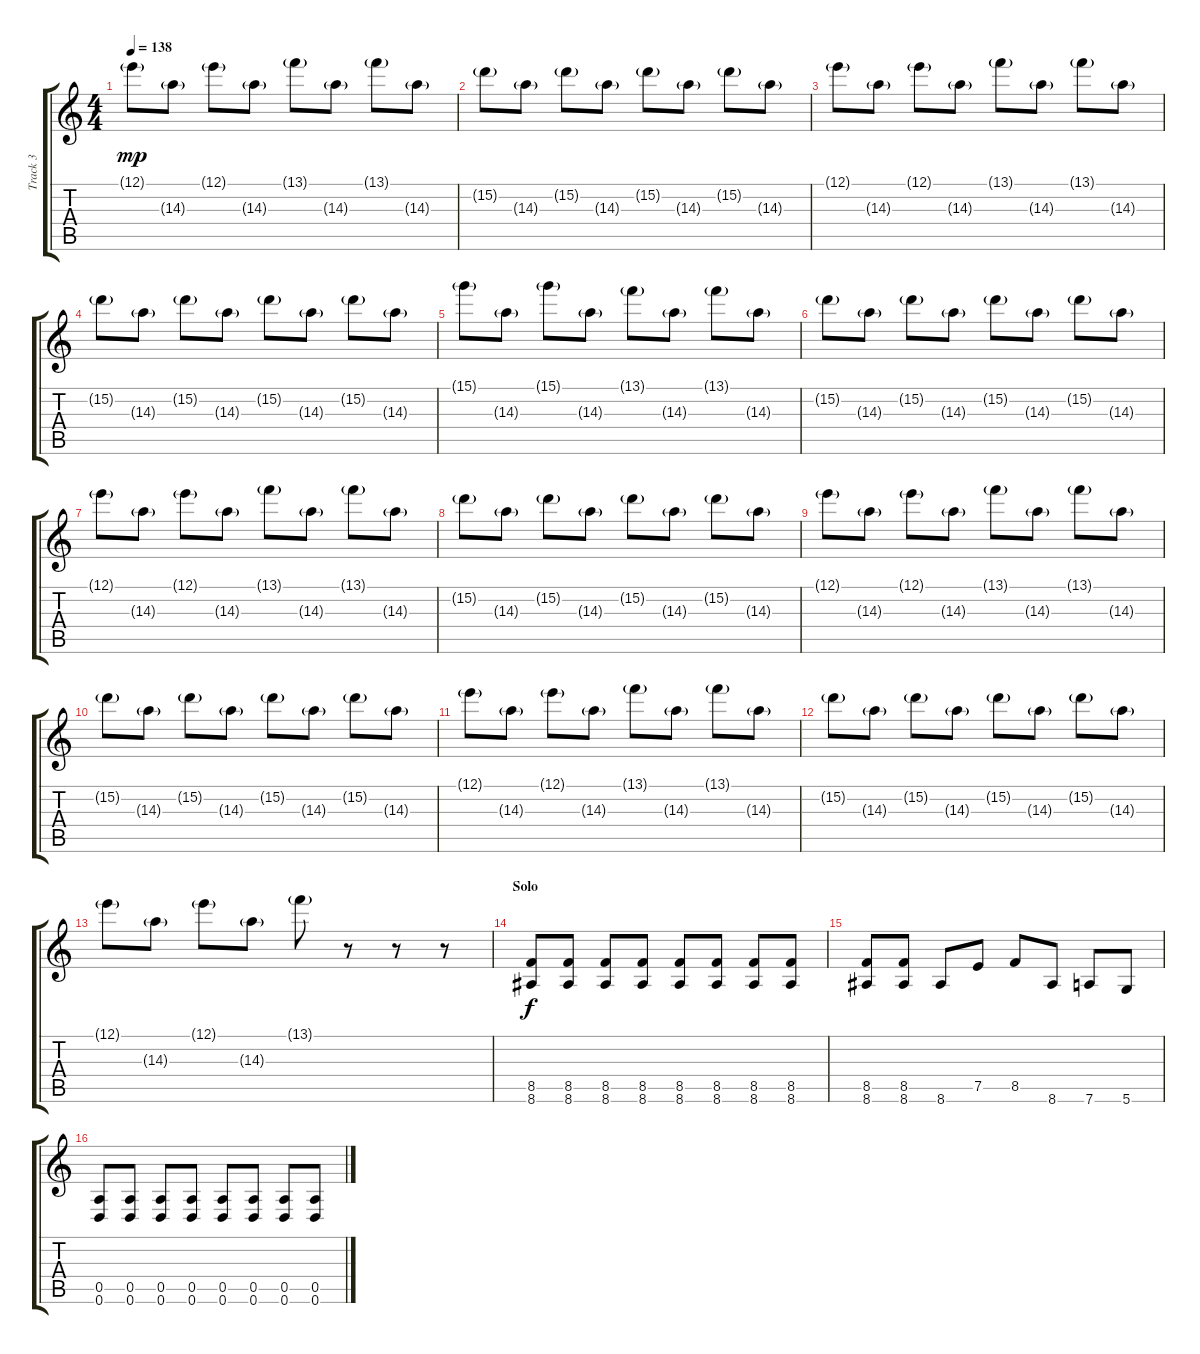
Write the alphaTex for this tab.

\track ("Track 3" "Track 3") {instrument overdrivenguitar}
\staff {score tabs}
\tuning (E4 B3 G3 D3 A2 D2) {hide}
\ts (4 4)
\tempo 138
\clef g2
\ks c
12.1{g}.8{dy mp} 14.3{g}.8 12.1{g}.8 14.3{g}.8 13.1{g}.8 14.3{g}.8 13.1{g}.8 14.3{g}.8 |
15.2{g}.8 14.3{g}.8 15.2{g}.8 14.3{g}.8 15.2{g}.8 14.3{g}.8 15.2{g}.8 14.3{g}.8 |
12.1{g}.8 14.3{g}.8 12.1{g}.8 14.3{g}.8 13.1{g}.8 14.3{g}.8 13.1{g}.8 14.3{g}.8 |
15.2{g}.8 14.3{g}.8 15.2{g}.8 14.3{g}.8 15.2{g}.8 14.3{g}.8 15.2{g}.8 14.3{g}.8 |
15.1{g}.8 14.3{g}.8 15.1{g}.8 14.3{g}.8 13.1{g}.8 14.3{g}.8 13.1{g}.8 14.3{g}.8 |
15.2{g}.8{instrument overdrivenguitar} 14.3{g}.8 15.2{g}.8 14.3{g}.8 15.2{g}.8 14.3{g}.8 15.2{g}.8 14.3{g}.8 |
12.1{g}.8 14.3{g}.8 12.1{g}.8 14.3{g}.8 13.1{g}.8 14.3{g}.8 13.1{g}.8 14.3{g}.8 |
15.2{g}.8 14.3{g}.8 15.2{g}.8 14.3{g}.8 15.2{g}.8 14.3{g}.8 15.2{g}.8 14.3{g}.8 |
12.1{g}.8 14.3{g}.8 12.1{g}.8 14.3{g}.8 13.1{g}.8 14.3{g}.8 13.1{g}.8 14.3{g}.8 |
15.2{g}.8 14.3{g}.8 15.2{g}.8 14.3{g}.8 15.2{g}.8 14.3{g}.8 15.2{g}.8 14.3{g}.8 |
12.1{g}.8 14.3{g}.8 12.1{g}.8 14.3{g}.8 13.1{g}.8 14.3{g}.8 13.1{g}.8 14.3{g}.8 |
15.2{g}.8 14.3{g}.8 15.2{g}.8 14.3{g}.8 15.2{g}.8 14.3{g}.8 15.2{g}.8 14.3{g}.8 |
12.1{g}.8 14.3{g}.8 12.1{g}.8 14.3{g}.8 13.1{g}.8 r.8 r.8 r.8 |
\section ("" "Solo")
(8.5 8.6).8{dy f} (8.5 8.6).8 (8.5 8.6).8 (8.5 8.6).8 (8.5 8.6).8 (8.5 8.6).8 (8.5 8.6).8 (8.5 8.6).8 |
(8.5 8.6).8 (8.5 8.6).8 8.6.8 7.5.8 8.5.8 8.6.8 7.6.8 5.6.8 |
(0.5 0.6).8 (0.5 0.6).8 (0.5 0.6).8 (0.5 0.6).8 (0.5 0.6).8 (0.5 0.6).8 (0.5 0.6).8 (0.5 0.6).8
